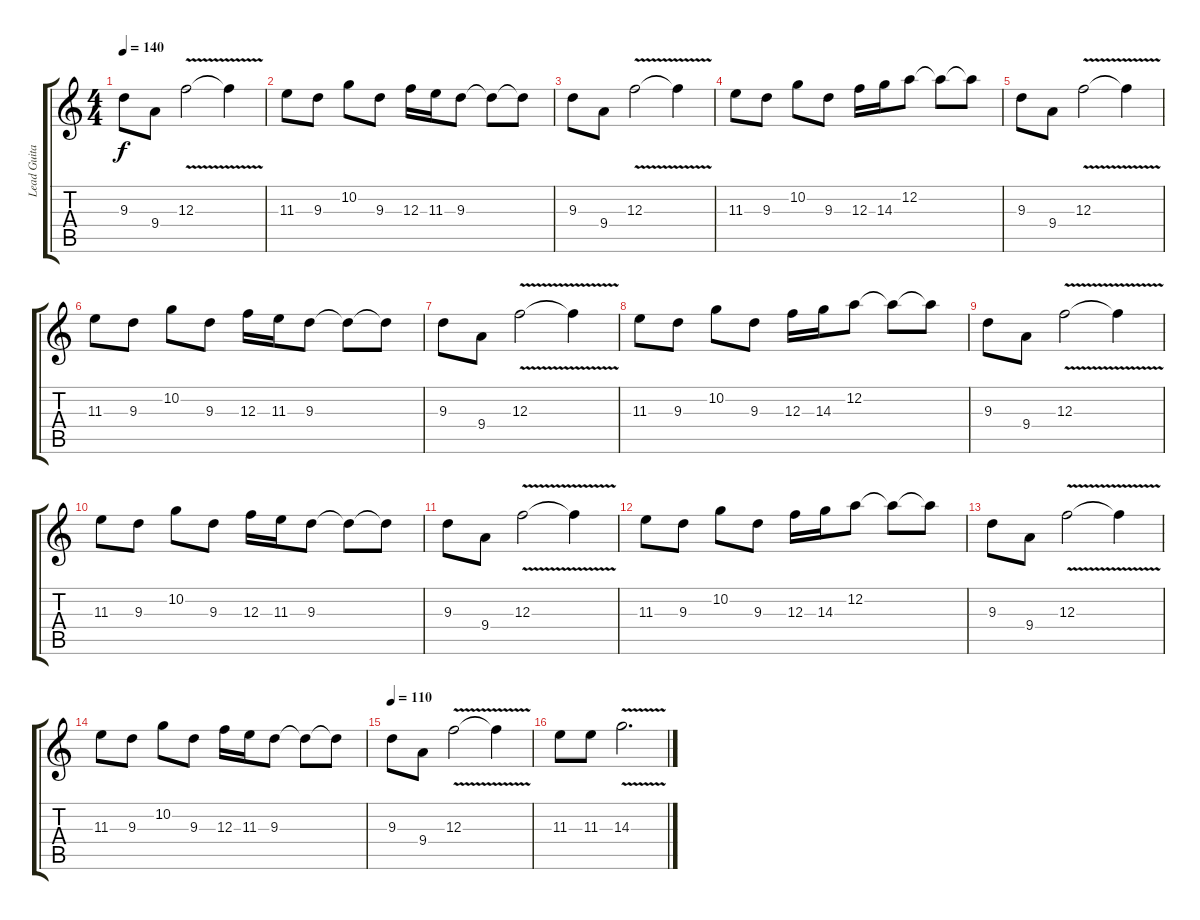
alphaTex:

\track ("Lead Guitar" "Lead Guita") {instrument distortionguitar}
\staff {score tabs}
\tuning (D4 A3 F3 C3 G2 D2) {hide}
\ts (4 4)
\tempo 140
\clef g2
\ks c
9.3.8{dy f} 9.4.8 12.3{v}.2 12.3{t}.4 |
11.3.8 9.3.8 10.2.8 9.3.8 12.3.16 11.3.16 9.3.8 9.3{t}.8 9.3{t}.8 |
9.3.8 9.4.8 12.3{v}.2 12.3{t}.4 |
11.3.8 9.3.8 10.2.8 9.3.8 12.3.16 14.3.16 12.2.8 12.2{t}.8 12.2{t}.8 |
9.3.8 9.4.8 12.3{v}.2 12.3{t}.4 |
11.3.8 9.3.8 10.2.8 9.3.8 12.3.16 11.3.16 9.3.8 9.3{t}.8 9.3{t}.8 |
9.3.8 9.4.8 12.3{v}.2 12.3{t}.4 |
11.3.8 9.3.8 10.2.8 9.3.8 12.3.16 14.3.16 12.2.8 12.2{t}.8 12.2{t}.8 |
9.3.8 9.4.8 12.3{v}.2 12.3{t}.4 |
11.3.8 9.3.8 10.2.8 9.3.8 12.3.16 11.3.16 9.3.8 9.3{t}.8 9.3{t}.8 |
9.3.8 9.4.8 12.3{v}.2 12.3{t}.4 |
11.3.8 9.3.8 10.2.8 9.3.8 12.3.16 14.3.16 12.2.8 12.2{t}.8 12.2{t}.8 |
9.3.8 9.4.8 12.3{v}.2 12.3{t}.4 |
11.3.8 9.3.8 10.2.8 9.3.8 12.3.16 11.3.16 9.3.8 9.3{t}.8 9.3{t}.8 |
\tempo 110
9.3.8 9.4.8 12.3{v}.2 12.3{t}.4 |
11.3.8 11.3.8 14.3{v}.2{d}
